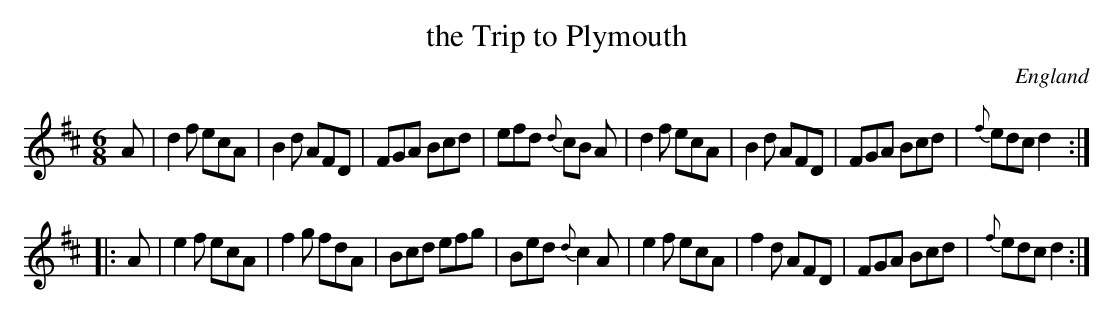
X:1
T:the Trip to Plymouth
L:1/8
M:6/8
O:England
K:D
A | d2f ecA | B2d AFD | FGA Bcd | efd {d}cB \
A | d2f ecA | B2d AFD | FGA Bcd | {f}edc d2 ::
A | e2f ecA | f2g fdA | Bcd efg | Bed {d}c2\
A | e2f ecA | f2d AFD | FGA Bcd | {f}edc d2 :|
